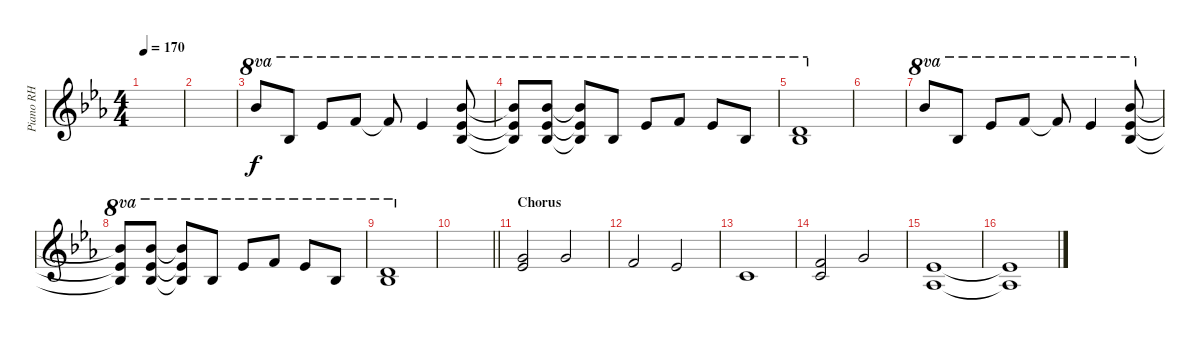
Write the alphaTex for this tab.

\track ("Piano RH" "Piano RH") {instrument acousticgrandpiano}
\staff {score}
\tuning (E4 B3 G3 D3 A2 E2) {hide}
\ts (4 4)
\tempo 170
\clef g2
\ks eb
|
|
18.1.8{ot 8va} 6.1.8{ot 8va} 11.1.8{ot 8va} 13.1.8{ot 8va} 13.1{t}.8{ot 8va} 11.1.4{ot 8va} (6.1 16.2 27.3).8{ot 8va} |
(6.1{t} 16.2{t} 27.3{t}).8{ot 8va} (6.1 16.2 27.3).8{ot 8va} (6.1{t} 16.2{t} 27.3{t}).8{ot 8va} 6.1.8{ot 8va} 11.1.8{ot 8va} 13.1.8{ot 8va} 11.1.8{ot 8va} 6.1.8{ot 8va} |
(11.2 19.3).1{ot 8va} |
|
18.1.8{ot 8va} 6.1.8{ot 8va} 11.1.8{ot 8va} 13.1.8{ot 8va} 13.1{t}.8{ot 8va} 11.1.4{ot 8va} (6.1 16.2 27.3).8{ot 8va} |
(6.1{t} 16.2{t} 27.3{t}).8{ot 8va} (6.1 16.2 27.3).8{ot 8va} (6.1{t} 16.2{t} 27.3{t}).8{ot 8va} 6.1.8{ot 8va} 11.1.8{ot 8va} 13.1.8{ot 8va} 11.1.8{ot 8va} 6.1.8{ot 8va} |
(11.2 19.3).1{ot 8va} |
\barLineRight lightlight
|
\section ("" "Chorus")
(3.1 4.2).2 3.1.2 |
1.1.2 4.2.2 |
1.2.1 |
(1.1 1.2).2 3.1.2 |
(4.2 1.3).1 |
(4.2{t} 1.3{t}).1
